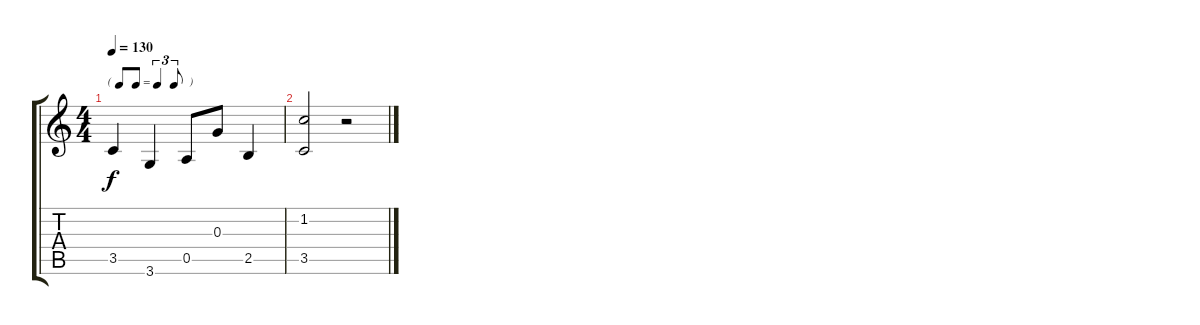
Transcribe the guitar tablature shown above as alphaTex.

\track "" {instrument acousticguitarnylon}
\staff {score tabs}
\tuning (E4 B3 G3 D3 A2 E2) {hide}
\ts (4 4)
\tf triplet8th
\tempo 130
\clef g2
\ks c
3.5.4{dy f} 3.6.4 0.5.8 0.3.8 2.5.4 |
(1.2 3.5).2 r.2
